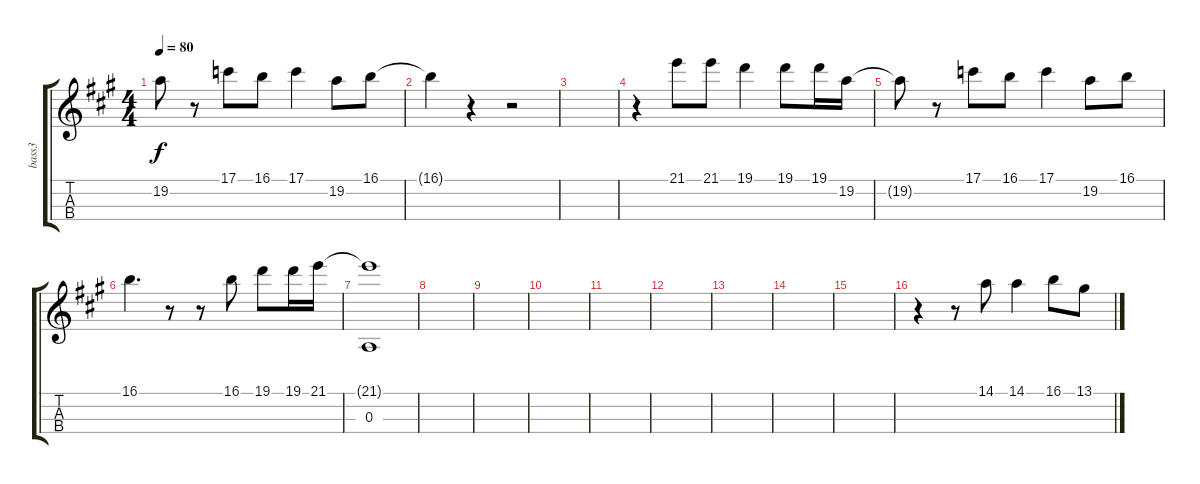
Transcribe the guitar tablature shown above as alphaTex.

\track ("bass3" "bass3") {instrument electricbassfinger}
\staff {score tabs}
\tuning (G3 D3 A2 E2) {hide}
\ts (4 4)
\tempo 80
\clef g2
\ks a
19.2{t}.8{dy f} r.8 17.1.8 16.1.8 17.1.4 19.2.8 16.1.8 |
16.1{t}.4 r.4 r.2 |
|
r.4 21.1.8 21.1.8 19.1.4 19.1.8 19.1.16 19.2.16 |
19.2{t}.8 r.8 17.1.8 16.1.8 17.1.4 19.2.8 16.1.8 |
16.1.4{d} r.8 r.8 16.1.8 19.1.8 19.1.16 21.1.16 |
(21.1{t} 0.3).1 |
|
|
|
|
|
|
|
|
r.4 r.8 14.1.8 14.1.4 16.1.8 13.1.8
